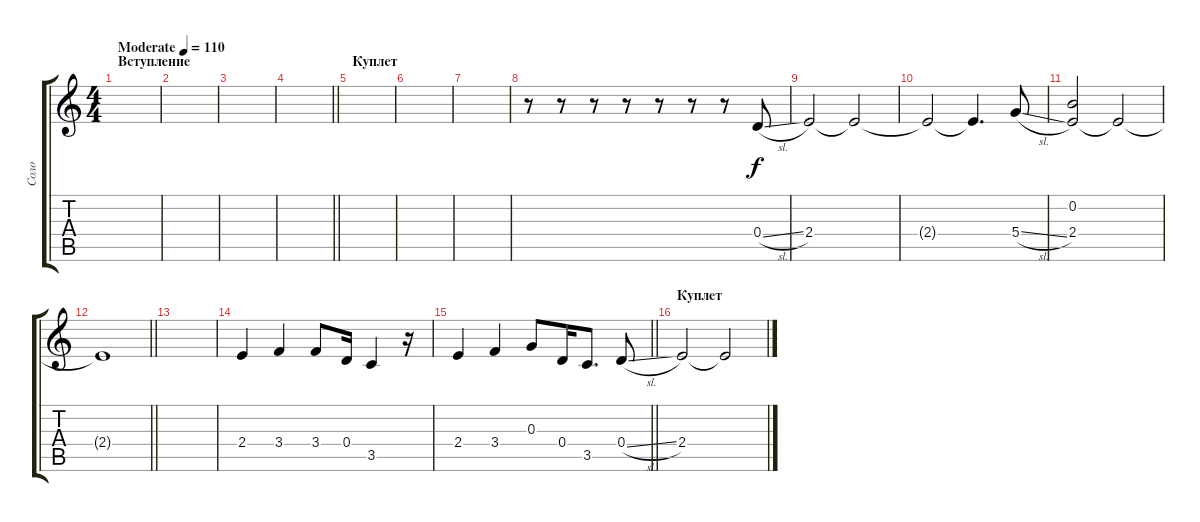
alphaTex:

\track ("Соло" "Соло") {instrument overdrivenguitar}
\staff {score tabs}
\tuning (E4 B3 G3 D3 A2 E2) {hide}
\ts (4 4)
\section ("" "Вступление")
\tempo (110 "Moderate")
\clef g2
\ks c
|
|
|
\barLineRight lightlight
|
\section ("" "Куплет")
|
|
|
r.8 r.8 r.8 r.8 r.8 r.8 r.8 0.4{sl}.8 |
2.4.2 2.4{t}.2{volume 0} |
2.4{t}.2 2.4{t}.4{d} 5.4{sl}.8{volume 13} |
(0.2 2.4).2 2.4{t}.2{volume 0} |
\barLineRight lightlight
2.4{t}.1 |
\section ("" "")
|
2.4.4{volume 13} 3.4.4 3.4.8 0.4.16 3.5.4 r.16 |
\barLineRight lightlight
2.4.4 3.4.4 0.3.8 0.4.16 3.5.8{d} 0.4{sl}.8 |
\section ("" "Куплет")
2.4.2 2.4{t}.2{volume 0}
